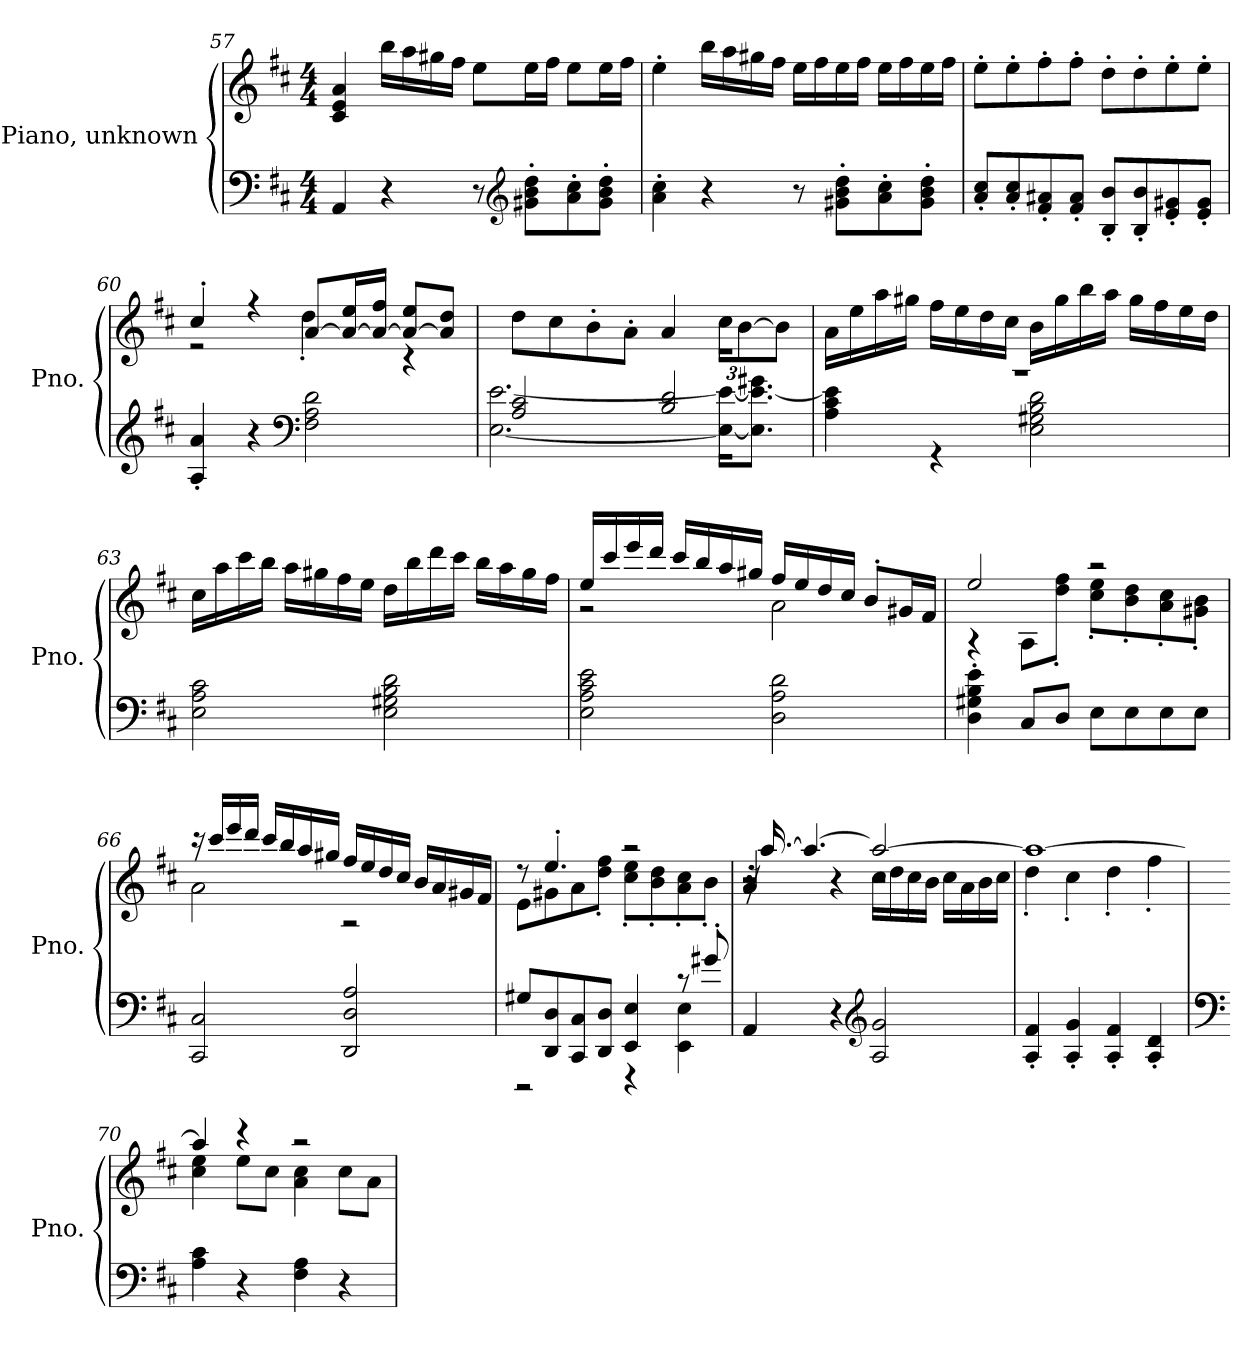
**kern	**kern
*part1	*part1
*staff2	*staff1
*I"Piano, unknown	*
*I'Pno.	*
!!LO:LB:g=z
*clefF4	*clefG2
*k[f#c#]	*k[f#c#]
*M4/4	*M4/4
=57	=57
4AA/	4c#/ 4e/ 4a/
4r	16bb\LL
.	16aa\
.	16gg#X\
.	16ff#\JJ
8r	8ee\L
*clefG2	*
8g#X\' 8b\' 8dd\'L	16ee\L
.	16ff#\JJ
8a\' 8cc#\'	8ee\L
8g#\' 8b\' 8dd\'J	16ee\L
.	16ff#\JJ
=58	=58
4a\' 4cc#\'	4ee'\
4r	16bb\LL
.	16aa\
.	16gg#X\
.	16ff#\JJ
8r	16ee\LL
.	16ff#\
8g#X\' 8b\' 8dd\'L	16ee\
.	16ff#\JJ
8a\' 8cc#\'	16ee\LL
.	16ff#\
8g#\' 8b\' 8dd\'J	16ee\
.	16ff#\JJ
=59	=59
8a/' 8cc#/'L	8ee'\L
8a/' 8cc#/'	8ee'\
8f#/' 8a#X/'	8ff#'\
8f#/' 8a#/'J	8ff#'\J
8B/' 8b/'L	8dd'\L
8B/' 8b/'	8dd'\
8e/' 8g#X/'	8ee'\
8e/' 8g#/'J	8ee'\J
!!LO:LB:g=z
=60	=60
*	*^
4A/' 4a/'	4cc#'/	2r
4r	4r	.
*clefF4	*	*
2F#\ 2A\ 2d\	[8a/L	4dd'\
.	16a/_ 16ee/L	.
.	16a/_ 16ff#/JJ	.
.	8a/_ 8ee/L	4r
.	8a/] 8dd/J	.
*	*v	*v
=61	=61
*^	*
2A/ 2c#/	[2.E\ [2.e\	8dd\L
.	.	8cc#\
.	.	8b'\
.	.	8a'\J
2B/ 2d/	.	4a/
*	*	*Xbrackettup
.	16E\_ 16e\_KL	24cc#\KL
.	.	[12b\
.	8.E\] 8.e\_ 8.g#X\J	.
.	.	8b\J]
=62	=62	=62
1r	4A\ 4c#\ 4e\]	16a\LL
.	.	16ee\
.	.	16aa\
.	.	16gg#X\JJ
.	4r	16ff#\LL
.	.	16ee\
.	.	16dd\
.	.	16cc#\JJ
.	2E\ 2G#X\ 2B\ 2d\	16b\LL
.	.	16gg#\
.	.	16bb\
.	.	16aa\JJ
.	.	16gg#\LL
.	.	16ff#\
.	.	16ee\
.	.	16dd\JJ
*v	*v	*
!!LO:LB:g=z
=63	=63
2E\ 2A\ 2c#\	16cc#\LL
.	16aa\
.	16ccc#\
.	16bb\JJ
.	16aa\LL
.	16gg#X\
.	16ff#\
.	16ee\JJ
2E\ 2G#X\ 2B\ 2d\	16dd\LL
.	16bb\
.	16ddd\
.	16ccc#\JJ
.	16bb\LL
.	16aa\
.	16gg#\
.	16ff#\JJ
=64	=64
*	*^
2E\ 2A\ 2c#\ 2e\	16ee/LL	2r
.	16ccc#/	.
.	16eee/	.
.	16ddd/JJ	.
.	16ccc#/LL	.
.	16bb/	.
.	16aa/	.
.	16gg#X/JJ	.
2D\ 2A\ 2d\	16ff#/LL	2a\
.	16ee/	.
.	16dd/	.
.	16cc#/JJ	.
.	8b'/L	.
.	16g#X/L	.
.	16f#/JJ	.
!!LO:PB:g=z	!!
=65	=65	=65
4D\' 4G#X\' 4B\' 4e\'	2ee/	4r
8C#/L	.	8A\L
8D/J	.	8dd\' 8ff#\'J
8E\L	2r	8cc#\' 8ee\'L
8E\	.	8b\' 8dd\'
8E\	.	8a\' 8cc#\'
8E\J	.	8g#X\' 8b\'J
=66	=66	=66
2CC#/ 2C#/	16r	2a\
.	16ccc#/LL	.
.	16eee/	.
.	16ddd/JJ	.
.	16ccc#/LL	.
.	16bb/	.
.	16aa/	.
.	16gg#X/JJ	.
2DD/ 2D/ 2A/	16ff#/LL	2r
.	16ee/	.
.	16dd/	.
.	16cc#/JJ	.
.	16b/LL	.
.	16a/	.
.	16g#X/	.
.	16f#/JJ	.
=67	=67	=67
*^	*	*
8G#X/L	2r	8r	8e\L
8DD/ 8D/	.	4.ee'/	8g#X\
8CC#/ 8C#/	.	.	8a\
8DD/ 8D/J	.	.	8dd\' 8ff#\'J
4EE/ 4E/	4r	2r	8cc#\' 8ee\'L
.	.	.	8b\' 8dd\'
8r	4EE\ 4E\	.	8a\' 8cc#\'
8g#X'/	.	.	8b'\J
*v	*v	*	*
!!LO:LB:g=z
=68	=68	=68
*	*	*^
4AA/	32r	2r	4a/
.	[16.aa/	.	.
.	4.aa/_	.	.
4r	.	.	4r
*clefG2	*	*	*
2A/ 2g/	2aa/_	16cc#\LL	2r
.	.	16dd\	.
.	.	16cc#\	.
.	.	16b\JJ	.
.	.	16cc#\LL	.
.	.	16a\	.
.	.	16b\	.
.	.	16cc#\JJ	.
*	*	*v	*v
=69	=69	=69
4A/' 4f#/'	1aa_	4dd'\
4A/' 4g/'	.	4cc#'\
4A/' 4f#/'	.	4dd'\
4A/' 4d/'	.	4ff#'\
=70	=70	=70
*clefF4	*	*
4A\ 4c#\	4aa/]	4cc#\ 4ee\
4r	4r	8ee\L
.	.	8cc#\J
4F#\ 4A\	2r	4a\ 4cc#\
4r	.	8cc#\L
.	.	8a\J
*	*v	*v
=	=
*-	*-
